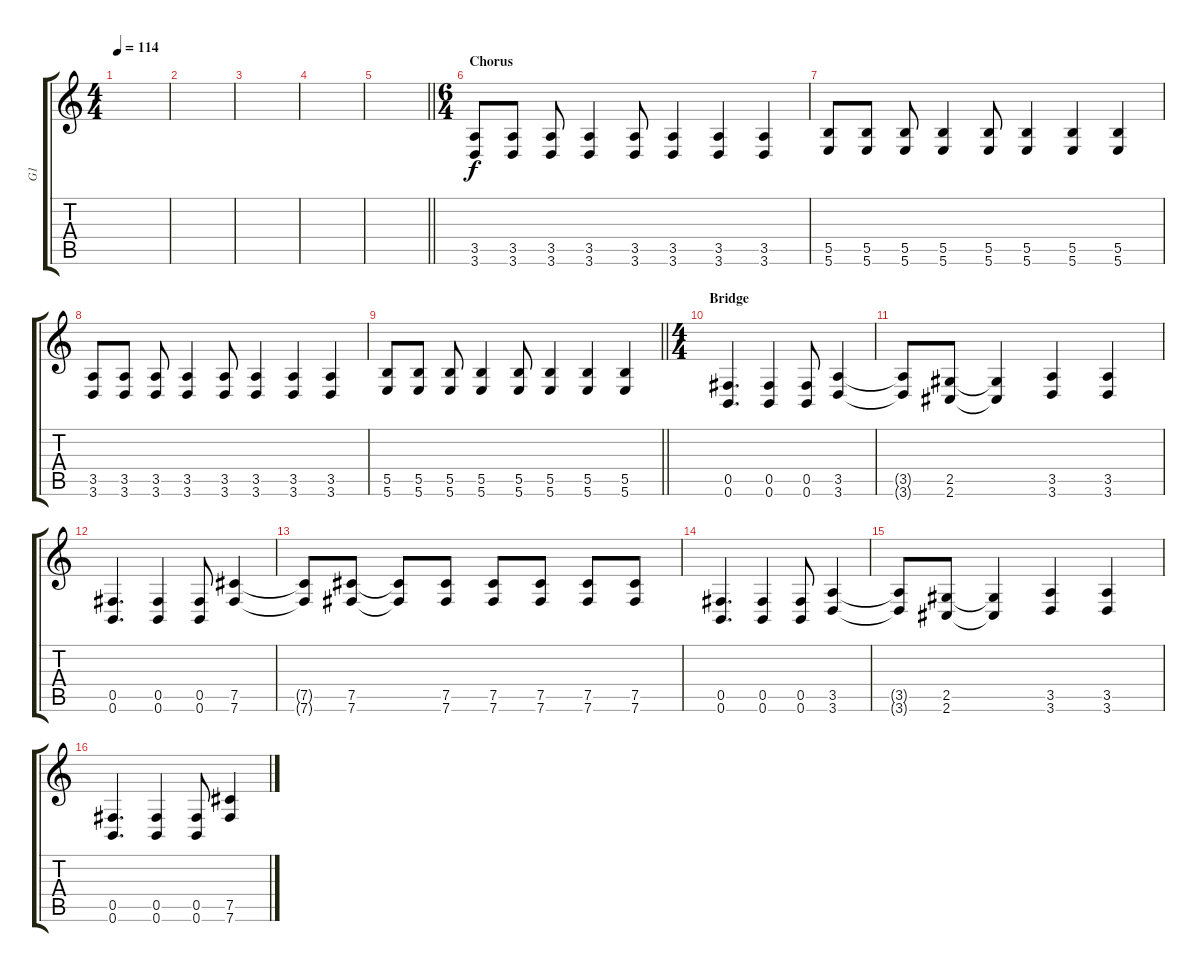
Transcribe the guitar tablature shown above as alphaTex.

\track ("G1" "G1") {instrument distortionguitar}
\staff {score tabs}
\tuning (Db4 Ab3 E3 B2 Gb2 B1) {hide}
\ts (4 4)
\tempo 114
\clef g2
\ks c
|
|
|
|
\barLineRight lightlight
|
\ts (6 4)
\section ("" "Chorus")
(3.5 3.6).8 (3.5 3.6).8 (3.5 3.6).8 (3.5 3.6).4 (3.5 3.6).8 (3.5 3.6).4 (3.5 3.6).4 (3.5 3.6).4 |
(5.5 5.6).8 (5.5 5.6).8 (5.5 5.6).8 (5.5 5.6).4 (5.5 5.6).8 (5.5 5.6).4 (5.5 5.6).4 (5.5 5.6).4 |
(3.5 3.6).8 (3.5 3.6).8 (3.5 3.6).8 (3.5 3.6).4 (3.5 3.6).8 (3.5 3.6).4 (3.5 3.6).4 (3.5 3.6).4 |
\barLineRight lightlight
(5.5 5.6).8 (5.5 5.6).8 (5.5 5.6).8 (5.5 5.6).4 (5.5 5.6).8 (5.5 5.6).4 (5.5 5.6).4 (5.5 5.6).4 |
\ts (4 4)
\section ("" "Bridge")
(0.5 0.6).4{d} (0.5 0.6).4 (0.5 0.6).8 (3.5 3.6).4 |
(3.5{t} 3.6{t}).8 (2.5 2.6).8 (2.5{t} 2.6{t}).4 (3.5 3.6).4 (3.5 3.6).4 |
(0.5 0.6).4{d} (0.5 0.6).4 (0.5 0.6).8 (7.5 7.6).4 |
(7.5{t} 7.6{t}).8 (7.5 7.6).8 (7.5{t} 7.6{t}).8 (7.5 7.6).8 (7.5 7.6).8 (7.5 7.6).8 (7.5 7.6).8 (7.5 7.6).8 |
(0.5 0.6).4{d} (0.5 0.6).4 (0.5 0.6).8 (3.5 3.6).4 |
(3.5{t} 3.6{t}).8 (2.5 2.6).8 (2.5{t} 2.6{t}).4 (3.5 3.6).4 (3.5 3.6).4 |
(0.5 0.6).4{d} (0.5 0.6).4 (0.5 0.6).8 (7.5 7.6).4
